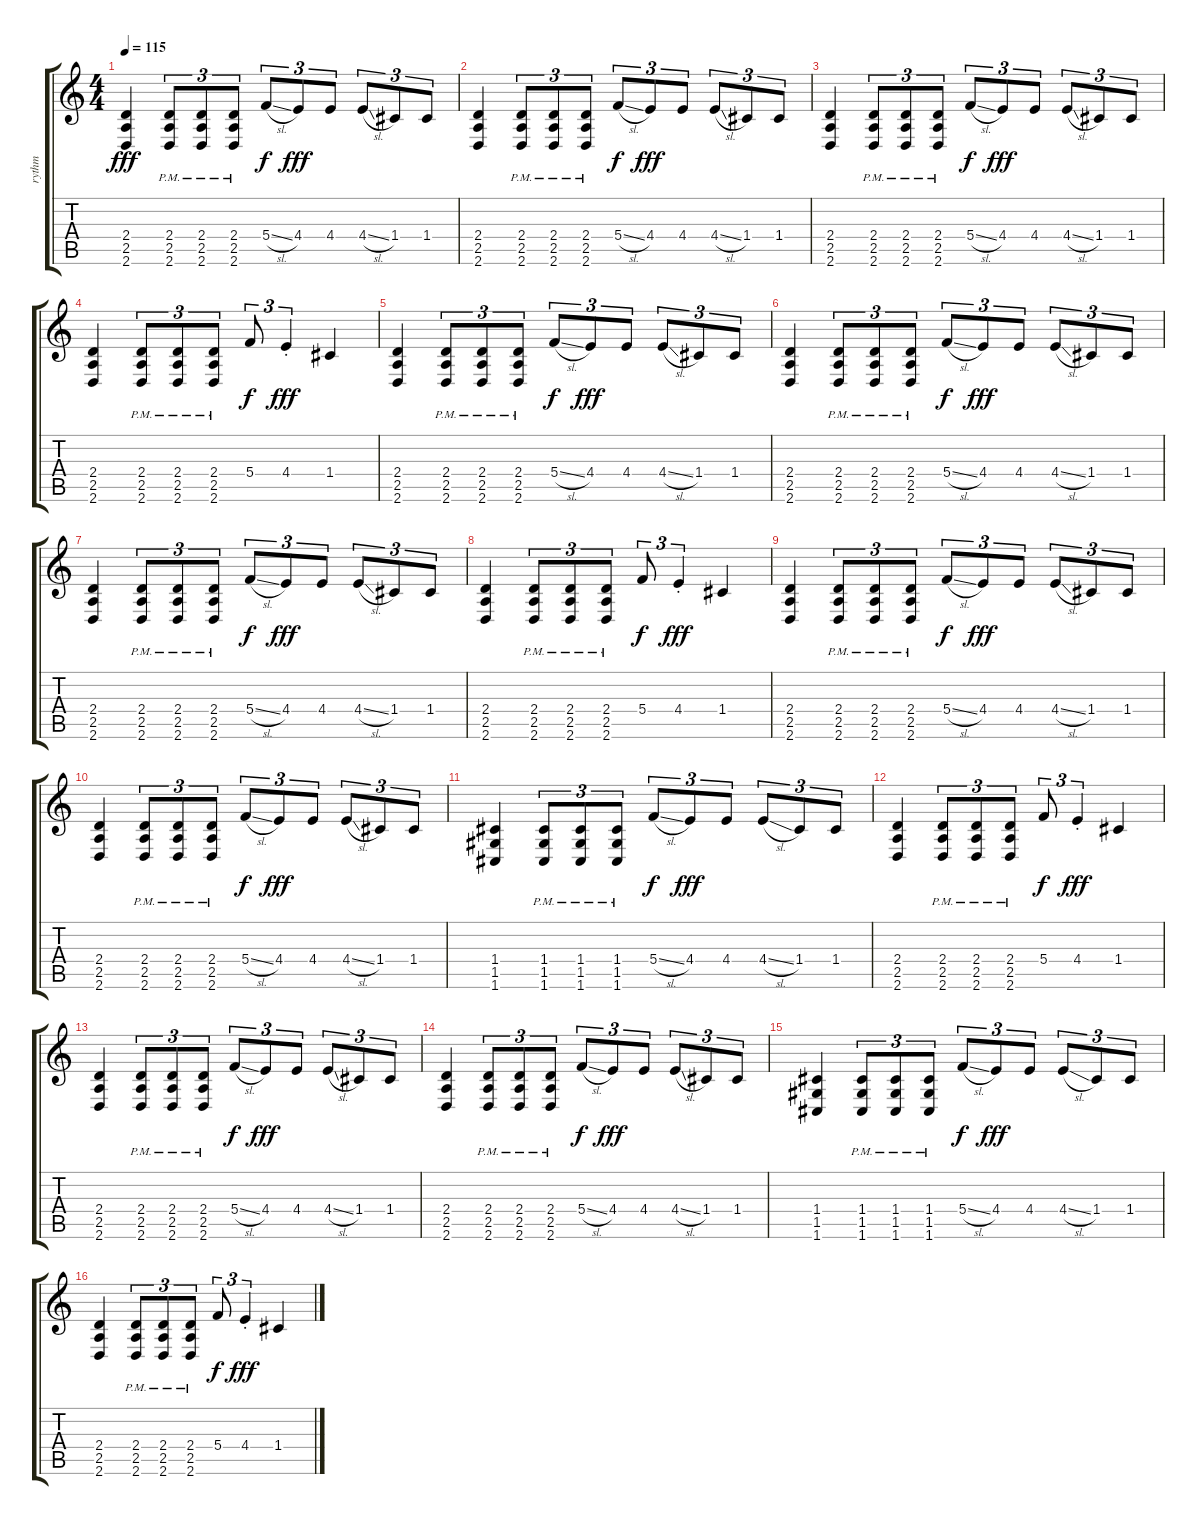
\track ("rythm" "rythm") {instrument distortionguitar}
\staff {score tabs}
\tuning (D4 A3 F3 C3 G2 C2) {hide}
\ts (4 4)
\tempo 115
\clef g2
\ks c
(2.4 2.5 2.6).4{dy fff} (2.4{pm} 2.5{pm} 2.6{pm}).8{tu (3 2)} (2.4{pm} 2.5{pm} 2.6{pm}).8{tu (3 2)} (2.4{pm} 2.5{pm} 2.6{pm}).8{tu (3 2)} 5.4{sl}.8{tu (3 2) dy f} 4.4.8{tu (3 2) dy fff} 4.4.8{tu (3 2)} 4.4{sl}.8{tu (3 2)} 1.4.8{tu (3 2)} 1.4.8{tu (3 2)} |
(2.4 2.5 2.6).4 (2.4{pm} 2.5{pm} 2.6{pm}).8{tu (3 2)} (2.4{pm} 2.5{pm} 2.6{pm}).8{tu (3 2)} (2.4{pm} 2.5{pm} 2.6{pm}).8{tu (3 2)} 5.4{sl}.8{tu (3 2) dy f} 4.4.8{tu (3 2) dy fff} 4.4.8{tu (3 2)} 4.4{sl}.8{tu (3 2)} 1.4.8{tu (3 2)} 1.4.8{tu (3 2)} |
(2.4 2.5 2.6).4 (2.4{pm} 2.5{pm} 2.6{pm}).8{tu (3 2)} (2.4{pm} 2.5{pm} 2.6{pm}).8{tu (3 2)} (2.4{pm} 2.5{pm} 2.6{pm}).8{tu (3 2)} 5.4{sl}.8{tu (3 2) dy f} 4.4.8{tu (3 2) dy fff} 4.4.8{tu (3 2)} 4.4{sl}.8{tu (3 2)} 1.4.8{tu (3 2)} 1.4.8{tu (3 2)} |
(2.4 2.5 2.6).4 (2.4{pm} 2.5{pm} 2.6{pm}).8{tu (3 2)} (2.4{pm} 2.5{pm} 2.6{pm}).8{tu (3 2)} (2.4{pm} 2.5{pm} 2.6{pm}).8{tu (3 2)} 5.4.8{tu (3 2) dy f} 4.4{st}.4{tu (3 2) dy fff} 1.4.4 |
(2.4 2.5 2.6).4 (2.4{pm} 2.5{pm} 2.6{pm}).8{tu (3 2)} (2.4{pm} 2.5{pm} 2.6{pm}).8{tu (3 2)} (2.4{pm} 2.5{pm} 2.6{pm}).8{tu (3 2)} 5.4{sl}.8{tu (3 2) dy f} 4.4.8{tu (3 2) dy fff} 4.4.8{tu (3 2)} 4.4{sl}.8{tu (3 2)} 1.4.8{tu (3 2)} 1.4.8{tu (3 2)} |
(2.4 2.5 2.6).4 (2.4{pm} 2.5{pm} 2.6{pm}).8{tu (3 2)} (2.4{pm} 2.5{pm} 2.6{pm}).8{tu (3 2)} (2.4{pm} 2.5{pm} 2.6{pm}).8{tu (3 2)} 5.4{sl}.8{tu (3 2) dy f} 4.4.8{tu (3 2) dy fff} 4.4.8{tu (3 2)} 4.4{sl}.8{tu (3 2)} 1.4.8{tu (3 2)} 1.4.8{tu (3 2)} |
(2.4 2.5 2.6).4 (2.4{pm} 2.5{pm} 2.6{pm}).8{tu (3 2)} (2.4{pm} 2.5{pm} 2.6{pm}).8{tu (3 2)} (2.4{pm} 2.5{pm} 2.6{pm}).8{tu (3 2)} 5.4{sl}.8{tu (3 2) dy f} 4.4.8{tu (3 2) dy fff} 4.4.8{tu (3 2)} 4.4{sl}.8{tu (3 2)} 1.4.8{tu (3 2)} 1.4.8{tu (3 2)} |
(2.4 2.5 2.6).4 (2.4{pm} 2.5{pm} 2.6{pm}).8{tu (3 2)} (2.4{pm} 2.5{pm} 2.6{pm}).8{tu (3 2)} (2.4{pm} 2.5{pm} 2.6{pm}).8{tu (3 2)} 5.4.8{tu (3 2) dy f} 4.4{st}.4{tu (3 2) dy fff} 1.4.4 |
(2.4 2.5 2.6).4 (2.4{pm} 2.5{pm} 2.6{pm}).8{tu (3 2)} (2.4{pm} 2.5{pm} 2.6{pm}).8{tu (3 2)} (2.4{pm} 2.5{pm} 2.6{pm}).8{tu (3 2)} 5.4{sl}.8{tu (3 2) dy f} 4.4.8{tu (3 2) dy fff} 4.4.8{tu (3 2)} 4.4{sl}.8{tu (3 2)} 1.4.8{tu (3 2)} 1.4.8{tu (3 2)} |
(2.4 2.5 2.6).4 (2.4{pm} 2.5{pm} 2.6{pm}).8{tu (3 2)} (2.4{pm} 2.5{pm} 2.6{pm}).8{tu (3 2)} (2.4{pm} 2.5{pm} 2.6{pm}).8{tu (3 2)} 5.4{sl}.8{tu (3 2) dy f} 4.4.8{tu (3 2) dy fff} 4.4.8{tu (3 2)} 4.4{sl}.8{tu (3 2)} 1.4.8{tu (3 2)} 1.4.8{tu (3 2)} |
(1.4 1.5 1.6).4 (1.4{pm} 1.5{pm} 1.6{pm}).8{tu (3 2)} (1.4{pm} 1.5{pm} 1.6{pm}).8{tu (3 2)} (1.4{pm} 1.5{pm} 1.6{pm}).8{tu (3 2)} 5.4{sl}.8{tu (3 2) dy f} 4.4.8{tu (3 2) dy fff} 4.4.8{tu (3 2)} 4.4{sl}.8{tu (3 2)} 1.4.8{tu (3 2)} 1.4.8{tu (3 2)} |
(2.4 2.5 2.6).4 (2.4{pm} 2.5{pm} 2.6{pm}).8{tu (3 2)} (2.4{pm} 2.5{pm} 2.6{pm}).8{tu (3 2)} (2.4{pm} 2.5{pm} 2.6{pm}).8{tu (3 2)} 5.4.8{tu (3 2) dy f} 4.4{st}.4{tu (3 2) dy fff} 1.4.4 |
(2.4 2.5 2.6).4 (2.4{pm} 2.5{pm} 2.6{pm}).8{tu (3 2)} (2.4{pm} 2.5{pm} 2.6{pm}).8{tu (3 2)} (2.4{pm} 2.5{pm} 2.6{pm}).8{tu (3 2)} 5.4{sl}.8{tu (3 2) dy f} 4.4.8{tu (3 2) dy fff} 4.4.8{tu (3 2)} 4.4{sl}.8{tu (3 2)} 1.4.8{tu (3 2)} 1.4.8{tu (3 2)} |
(2.4 2.5 2.6).4 (2.4{pm} 2.5{pm} 2.6{pm}).8{tu (3 2)} (2.4{pm} 2.5{pm} 2.6{pm}).8{tu (3 2)} (2.4{pm} 2.5{pm} 2.6{pm}).8{tu (3 2)} 5.4{sl}.8{tu (3 2) dy f} 4.4.8{tu (3 2) dy fff} 4.4.8{tu (3 2)} 4.4{sl}.8{tu (3 2)} 1.4.8{tu (3 2)} 1.4.8{tu (3 2)} |
(1.4 1.5 1.6).4 (1.4{pm} 1.5{pm} 1.6{pm}).8{tu (3 2)} (1.4{pm} 1.5{pm} 1.6{pm}).8{tu (3 2)} (1.4{pm} 1.5{pm} 1.6{pm}).8{tu (3 2)} 5.4{sl}.8{tu (3 2) dy f} 4.4.8{tu (3 2) dy fff} 4.4.8{tu (3 2)} 4.4{sl}.8{tu (3 2)} 1.4.8{tu (3 2)} 1.4.8{tu (3 2)} |
(2.4 2.5 2.6).4 (2.4{pm} 2.5{pm} 2.6{pm}).8{tu (3 2)} (2.4{pm} 2.5{pm} 2.6{pm}).8{tu (3 2)} (2.4{pm} 2.5{pm} 2.6{pm}).8{tu (3 2)} 5.4.8{tu (3 2) dy f} 4.4{st}.4{tu (3 2) dy fff} 1.4.4
